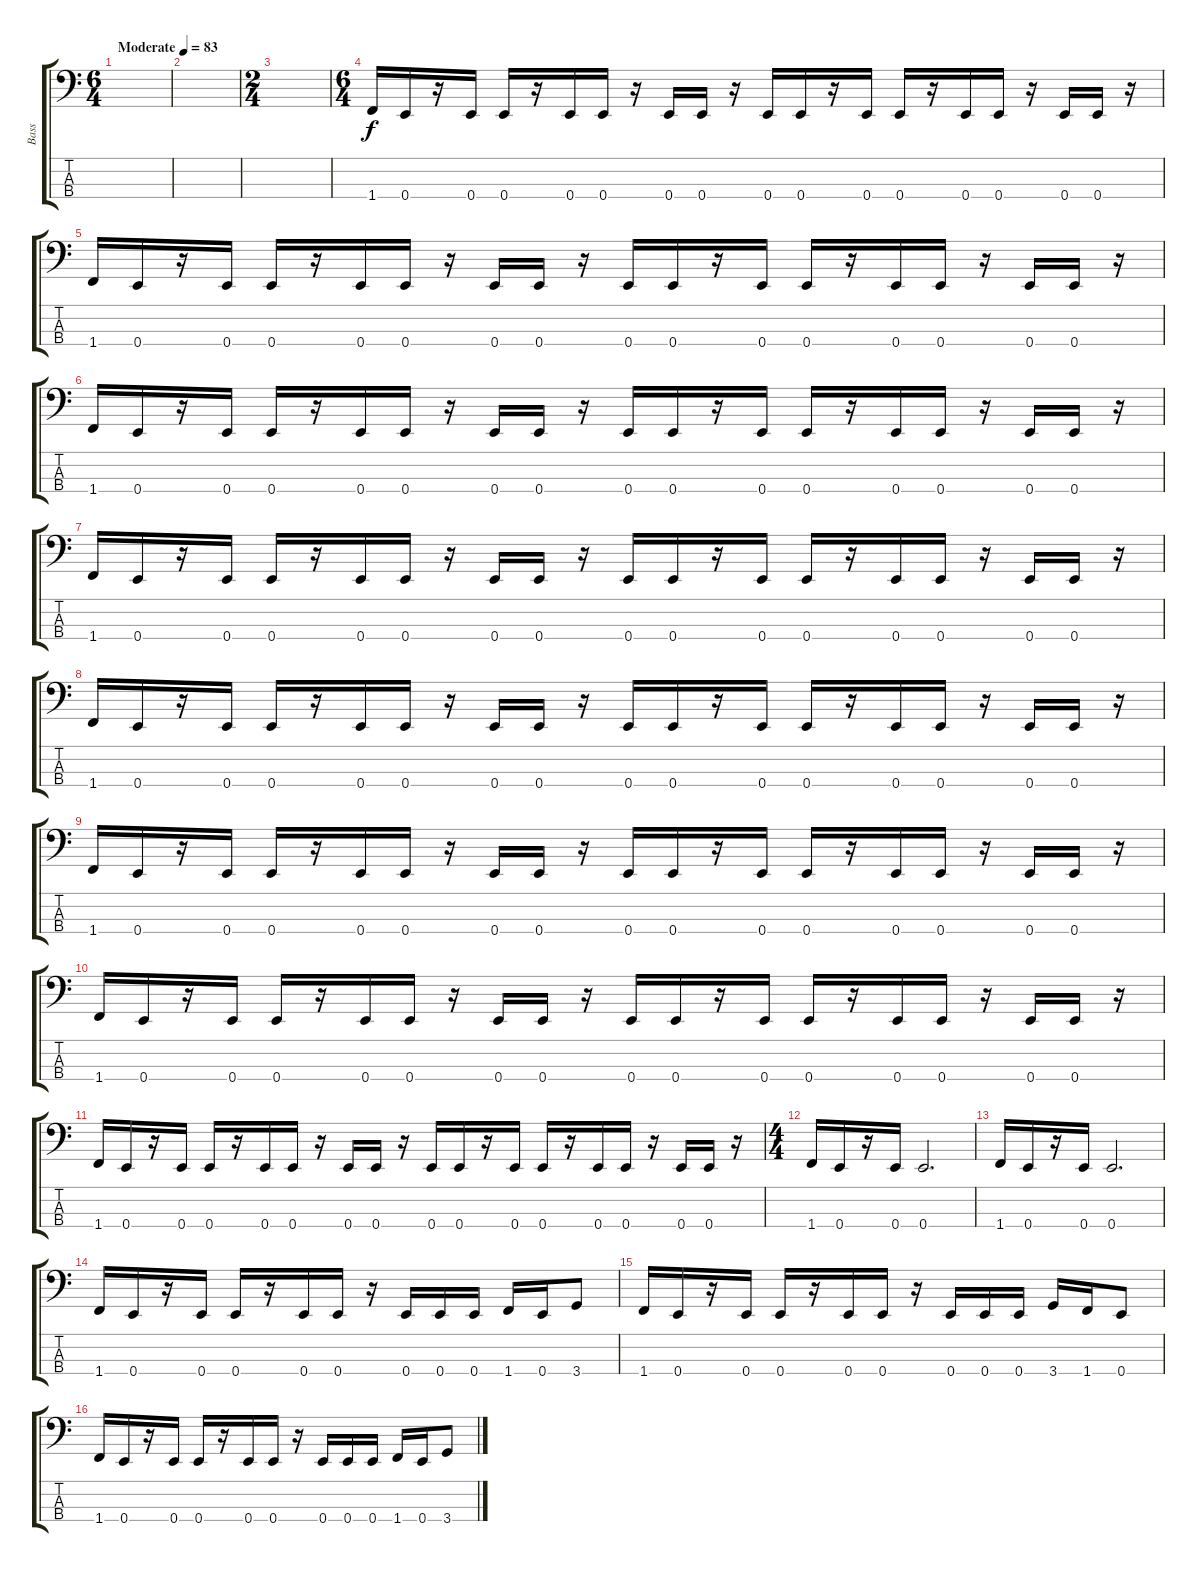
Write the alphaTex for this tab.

\track ("Bass" "Bass") {instrument electricbassfinger}
\staff {score tabs}
\tuning (G2 D2 A1 E1) {hide}
\ts (6 4)
\tempo (83 "Moderate")
\clef f4
\ks c
|
|
\ts (2 4)
|
\ts (6 4)
1.4.16 0.4.16 r.16 0.4.16 0.4.16 r.16 0.4.16 0.4.16 r.16 0.4.16 0.4.16 r.16 0.4.16 0.4.16 r.16 0.4.16 0.4.16 r.16 0.4.16 0.4.16 r.16 0.4.16 0.4.16 r.16 |
1.4.16 0.4.16 r.16 0.4.16 0.4.16 r.16 0.4.16 0.4.16 r.16 0.4.16 0.4.16 r.16 0.4.16 0.4.16 r.16 0.4.16 0.4.16 r.16 0.4.16 0.4.16 r.16 0.4.16 0.4.16 r.16 |
1.4.16 0.4.16 r.16 0.4.16 0.4.16 r.16 0.4.16 0.4.16 r.16 0.4.16 0.4.16 r.16 0.4.16 0.4.16 r.16 0.4.16 0.4.16 r.16 0.4.16 0.4.16 r.16 0.4.16 0.4.16 r.16 |
1.4.16 0.4.16 r.16 0.4.16 0.4.16 r.16 0.4.16 0.4.16 r.16 0.4.16 0.4.16 r.16 0.4.16 0.4.16 r.16 0.4.16 0.4.16 r.16 0.4.16 0.4.16 r.16 0.4.16 0.4.16 r.16 |
1.4.16 0.4.16 r.16 0.4.16 0.4.16 r.16 0.4.16 0.4.16 r.16 0.4.16 0.4.16 r.16 0.4.16 0.4.16 r.16 0.4.16 0.4.16 r.16 0.4.16 0.4.16 r.16 0.4.16 0.4.16 r.16 |
1.4.16 0.4.16 r.16 0.4.16 0.4.16 r.16 0.4.16 0.4.16 r.16 0.4.16 0.4.16 r.16 0.4.16 0.4.16 r.16 0.4.16 0.4.16 r.16 0.4.16 0.4.16 r.16 0.4.16 0.4.16 r.16 |
1.4.16 0.4.16 r.16 0.4.16 0.4.16 r.16 0.4.16 0.4.16 r.16 0.4.16 0.4.16 r.16 0.4.16 0.4.16 r.16 0.4.16 0.4.16 r.16 0.4.16 0.4.16 r.16 0.4.16 0.4.16 r.16 |
1.4.16 0.4.16 r.16 0.4.16 0.4.16 r.16 0.4.16 0.4.16 r.16 0.4.16 0.4.16 r.16 0.4.16 0.4.16 r.16 0.4.16 0.4.16 r.16 0.4.16 0.4.16 r.16 0.4.16 0.4.16 r.16 |
\ts (4 4)
1.4.16 0.4.16 r.16 0.4.16 0.4.2{d} |
1.4.16 0.4.16 r.16 0.4.16 0.4.2{d} |
1.4.16 0.4.16 r.16 0.4.16 0.4.16 r.16 0.4.16 0.4.16 r.16 0.4.16 0.4.16 0.4.16 1.4.16 0.4.16 3.4.8 |
1.4.16 0.4.16 r.16 0.4.16 0.4.16 r.16 0.4.16 0.4.16 r.16 0.4.16 0.4.16 0.4.16 3.4.16 1.4.16 0.4.8 |
1.4.16 0.4.16 r.16 0.4.16 0.4.16 r.16 0.4.16 0.4.16 r.16 0.4.16 0.4.16 0.4.16 1.4.16 0.4.16 3.4.8
